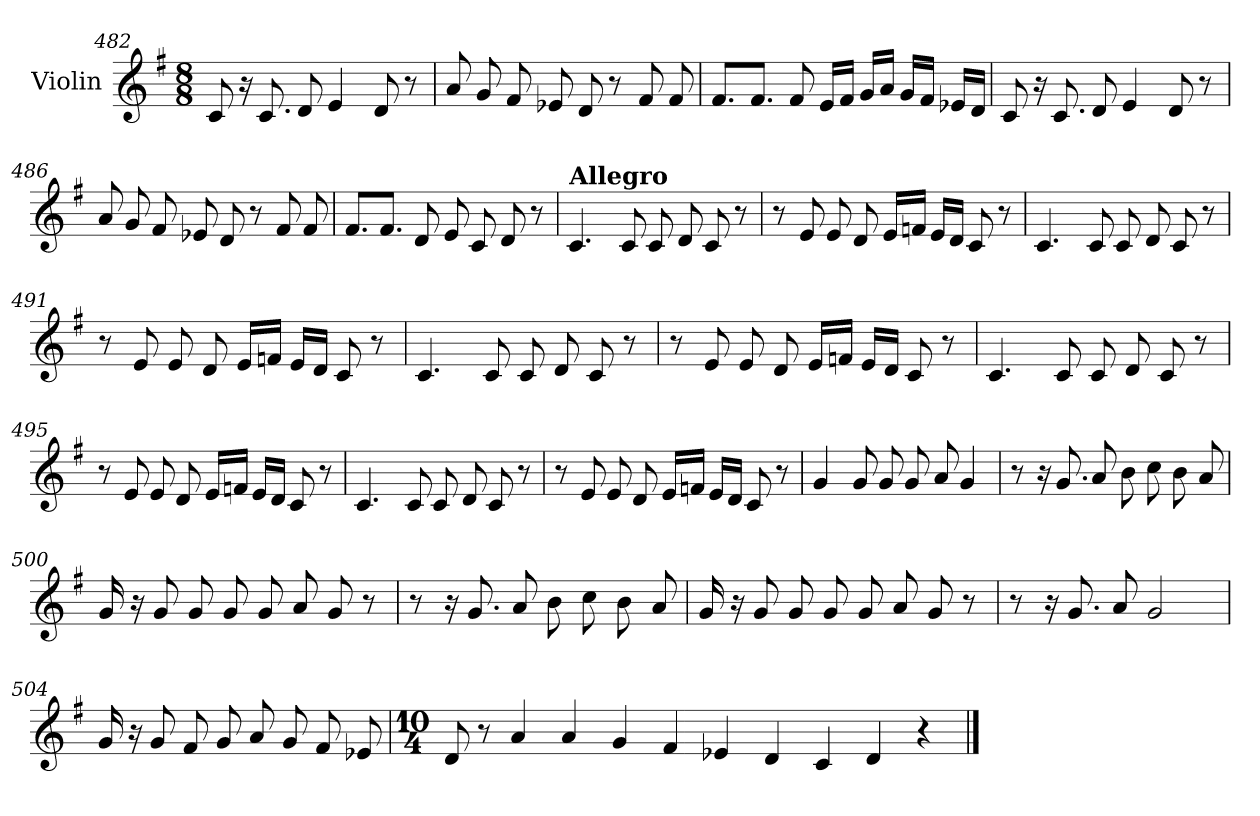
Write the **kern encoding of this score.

**kern
*part1
*staff1
*I"Violin
!!LO:LB:g=z
*clefG2
*k[f#]
*G:
*M8/8
=482
8c/
16r
8.c/
8d/
4e/
8d/
8r
=483
8a/
8g/
8f#/
8e-X/
8d/
8r
8f#/
8f#/
=484
8.f#/L
8.f#/J
8f#/
16e/LL
16f#/JJ
16g/LL
16a/JJ
16g/LL
16f#/JJ
16e-X/LL
16d/JJ
!!LO:PB:g=z
=485
8c/
16r
8.c/
8d/
4e/
8d/
8r
!!LO:LB:g=z
=486
8a/
8g/
8f#/
8e-X/
8d/
8r
8f#/
8f#/
=487
8.f#/L
8.f#/J
8d/
8e/
8c/
8d/
8r
=488
*MM60
!LO:TX:a:B:t=Allegro
4.c/
8c/
8c/
8d/
8c/
8r
!!LO:LB:g=z
=489
8r
8e/
8e/
8d/
16e/LL
16fn/JJ
16e/LL
16d/JJ
8c/
8r
!!LO:PB:g=z
=490
4.c/
8c/
8c/
8d/
8c/
8r
=491
8r
8e/
8e/
8d/
16e/LL
16fn/JJ
16e/LL
16d/JJ
8c/
8r
=492
4.c/
8c/
8c/
8d/
8c/
8r
!!LO:LB:g=z
=493
8r
8e/
8e/
8d/
16e/LL
16fn/JJ
16e/LL
16d/JJ
8c/
8r
!!LO:LB:g=z
=494
4.c/
8c/
8c/
8d/
8c/
8r
=495
8r
8e/
8e/
8d/
16e/LL
16fn/JJ
16e/LL
16d/JJ
8c/
8r
=496
4.c/
8c/
8c/
8d/
8c/
8r
!!LO:LB:g=z
=497
8r
8e/
8e/
8d/
16e/LL
16fn/JJ
16e/LL
16d/JJ
8c/
8r
!!LO:LB:g=z
=498
4g/
8g/
8g/
8g/
8a/
4g/
=499
8r
16r
8.g/
8a/
8b\
8cc\
8b\
8a/
=500
16g/
16r
8g/
8g/
8g/
8g/
8a/
8g/
8r
=501
8r
16r
8.g/
8a/
8b\
8cc\
8b\
8a/
!!LO:LB:g=z
=502
16g/
16r
8g/
8g/
8g/
8g/
8a/
8g/
8r
=503
8r
16r
8.g/
8a/
2g/
=504
16g/
16r
8g/
8f#/
8g/
8a/
8g/
8f#/
8e-X/
!!LO:LB:g=z
=505
*M10/4
8d/
8r
4a/
4a/
4g/
4f#/
4e-X/
4d/
4c/
4d/
4r
==
*-
